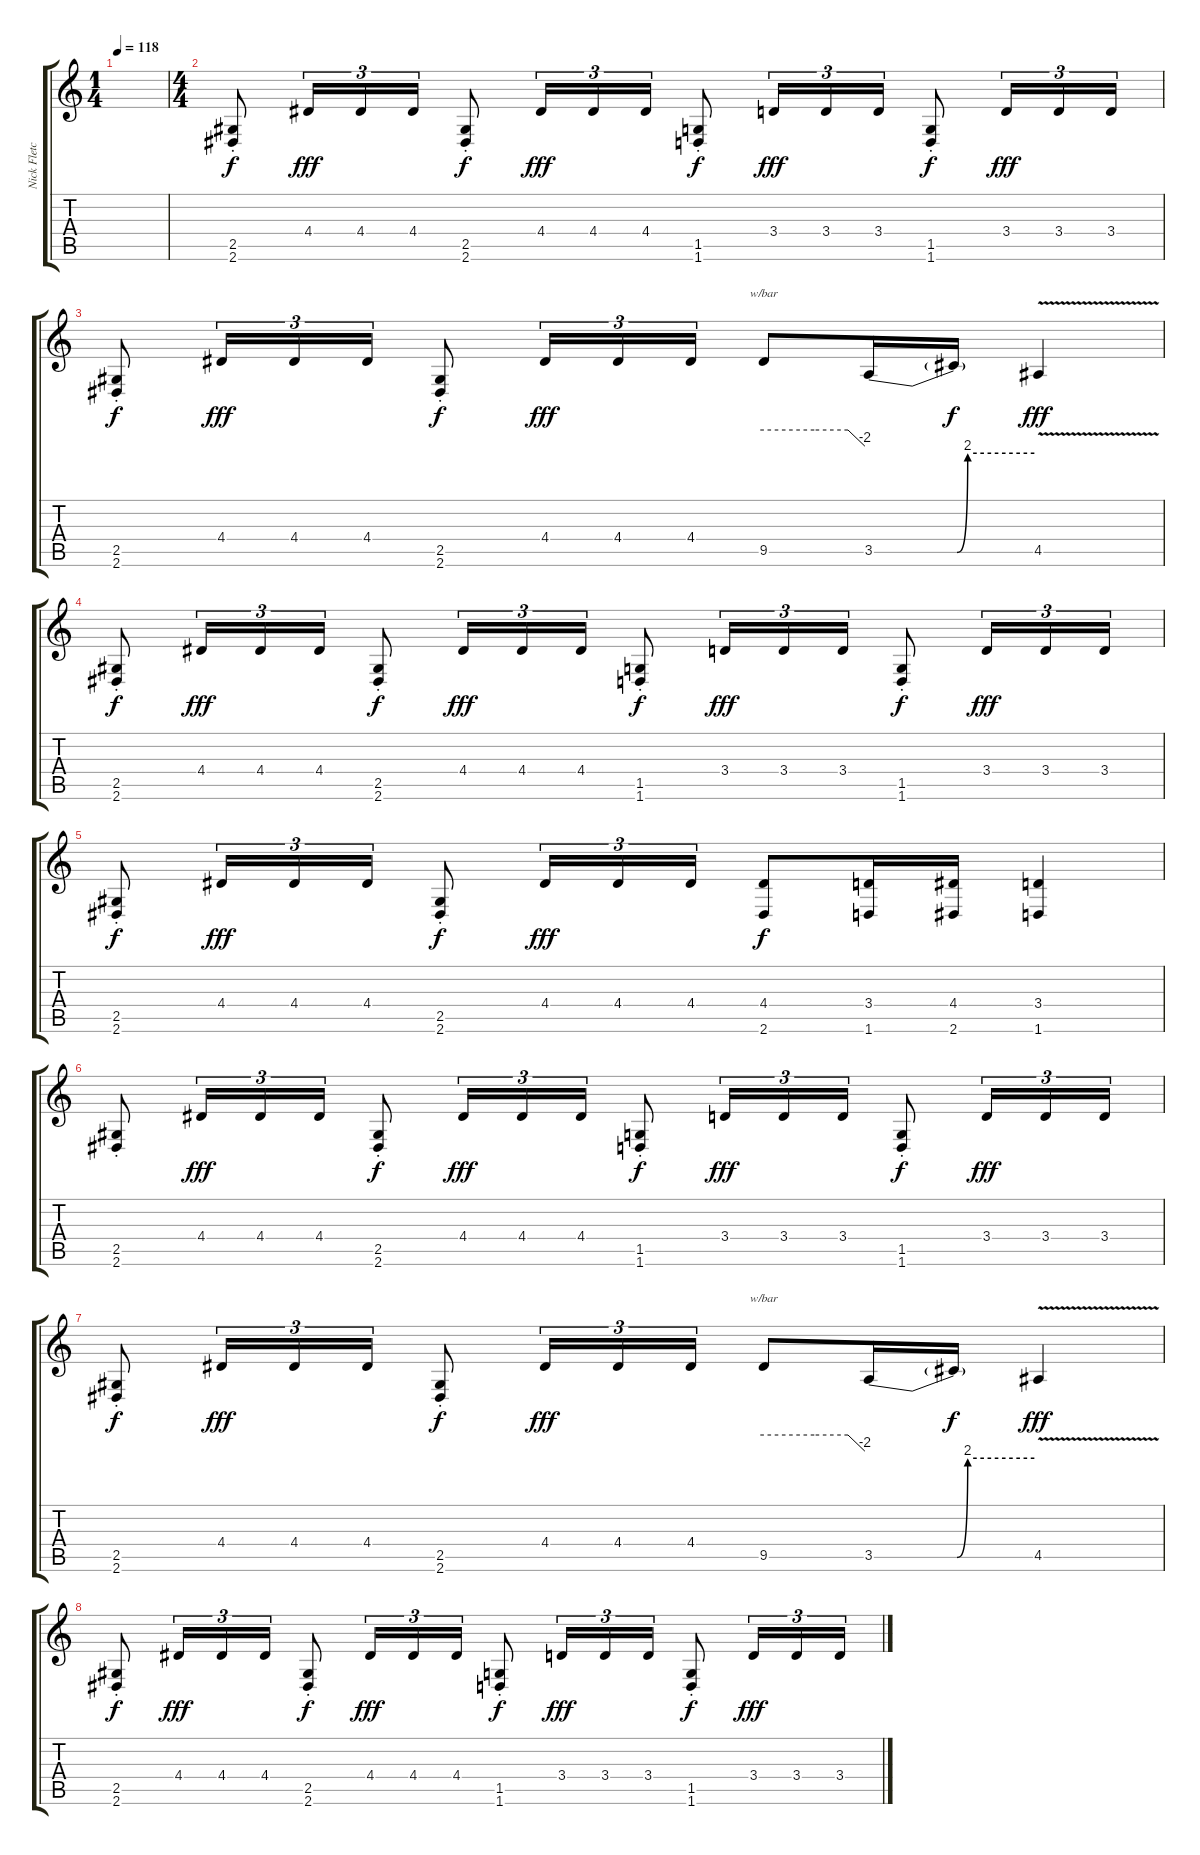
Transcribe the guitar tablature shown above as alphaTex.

\track ("Nick Fletcher" "Nick Fletc") {instrument overdrivenguitar}
\staff {score tabs}
\tuning (Db4 Ab3 E3 B2 Gb2 Db2) {hide}
\ts (1 4)
\tempo 118
\clef g2
\ks c
|
\ts (4 4)
(2.5{st} 2.6).8 4.4.16{tu (3 2) dy fff} 4.4.16{tu (3 2)} 4.4.16{tu (3 2)} (2.5{st} 2.6).8{dy f} 4.4.16{tu (3 2) dy fff} 4.4.16{tu (3 2)} 4.4.16{tu (3 2)} (1.5{st} 1.6).8{dy f} 3.4.16{tu (3 2) dy fff} 3.4.16{tu (3 2)} 3.4.16{tu (3 2)} (1.5{st} 1.6).8{dy f} 3.4.16{tu (3 2) dy fff} 3.4.16{tu (3 2)} 3.4.16{tu (3 2)} |
(2.5{st} 2.6).8{dy f} 4.4.16{tu (3 2) dy fff} 4.4.16{tu (3 2)} 4.4.16{tu (3 2)} (2.5{st} 2.6).8{dy f} 4.4.16{tu (3 2) dy fff} 4.4.16{tu (3 2)} 4.4.16{tu (3 2)} 9.5.8{tbe (custom default 0 0 30 0 50 0 60 -8)} 3.5{be (custom 0 0 31 0 35 8 60 8)}.16 3.5{t}.16{dy f} 4.5{v}.4{dy fff} |
(2.5{st} 2.6).8{dy f} 4.4.16{tu (3 2) dy fff} 4.4.16{tu (3 2)} 4.4.16{tu (3 2)} (2.5{st} 2.6).8{dy f} 4.4.16{tu (3 2) dy fff} 4.4.16{tu (3 2)} 4.4.16{tu (3 2)} (1.5{st} 1.6).8{dy f} 3.4.16{tu (3 2) dy fff} 3.4.16{tu (3 2)} 3.4.16{tu (3 2)} (1.5{st} 1.6).8{dy f} 3.4.16{tu (3 2) dy fff} 3.4.16{tu (3 2)} 3.4.16{tu (3 2)} |
(2.5{st} 2.6).8{dy f} 4.4.16{tu (3 2) dy fff} 4.4.16{tu (3 2)} 4.4.16{tu (3 2)} (2.5{st} 2.6).8{dy f} 4.4.16{tu (3 2) dy fff} 4.4.16{tu (3 2)} 4.4.16{tu (3 2)} (4.4 2.6).8{dy f} (3.4 1.6).16 (4.4 2.6).16 (3.4 1.6).4 |
(2.5{st} 2.6).8 4.4.16{tu (3 2) dy fff} 4.4.16{tu (3 2)} 4.4.16{tu (3 2)} (2.5{st} 2.6).8{dy f} 4.4.16{tu (3 2) dy fff} 4.4.16{tu (3 2)} 4.4.16{tu (3 2)} (1.5{st} 1.6).8{dy f} 3.4.16{tu (3 2) dy fff} 3.4.16{tu (3 2)} 3.4.16{tu (3 2)} (1.5{st} 1.6).8{dy f} 3.4.16{tu (3 2) dy fff} 3.4.16{tu (3 2)} 3.4.16{tu (3 2)} |
(2.5{st} 2.6).8{dy f} 4.4.16{tu (3 2) dy fff} 4.4.16{tu (3 2)} 4.4.16{tu (3 2)} (2.5{st} 2.6).8{dy f} 4.4.16{tu (3 2) dy fff} 4.4.16{tu (3 2)} 4.4.16{tu (3 2)} 9.5.8{tbe (custom default 0 0 30 0 50 0 60 -8)} 3.5{be (custom 0 0 31 0 35 8 60 8)}.16 3.5{t}.16{dy f} 4.5{v}.4{dy fff} |
(2.5{st} 2.6).8{dy f} 4.4.16{tu (3 2) dy fff} 4.4.16{tu (3 2)} 4.4.16{tu (3 2)} (2.5{st} 2.6).8{dy f} 4.4.16{tu (3 2) dy fff} 4.4.16{tu (3 2)} 4.4.16{tu (3 2)} (1.5{st} 1.6).8{dy f} 3.4.16{tu (3 2) dy fff} 3.4.16{tu (3 2)} 3.4.16{tu (3 2)} (1.5{st} 1.6).8{dy f} 3.4.16{tu (3 2) dy fff} 3.4.16{tu (3 2)} 3.4.16{tu (3 2)}
